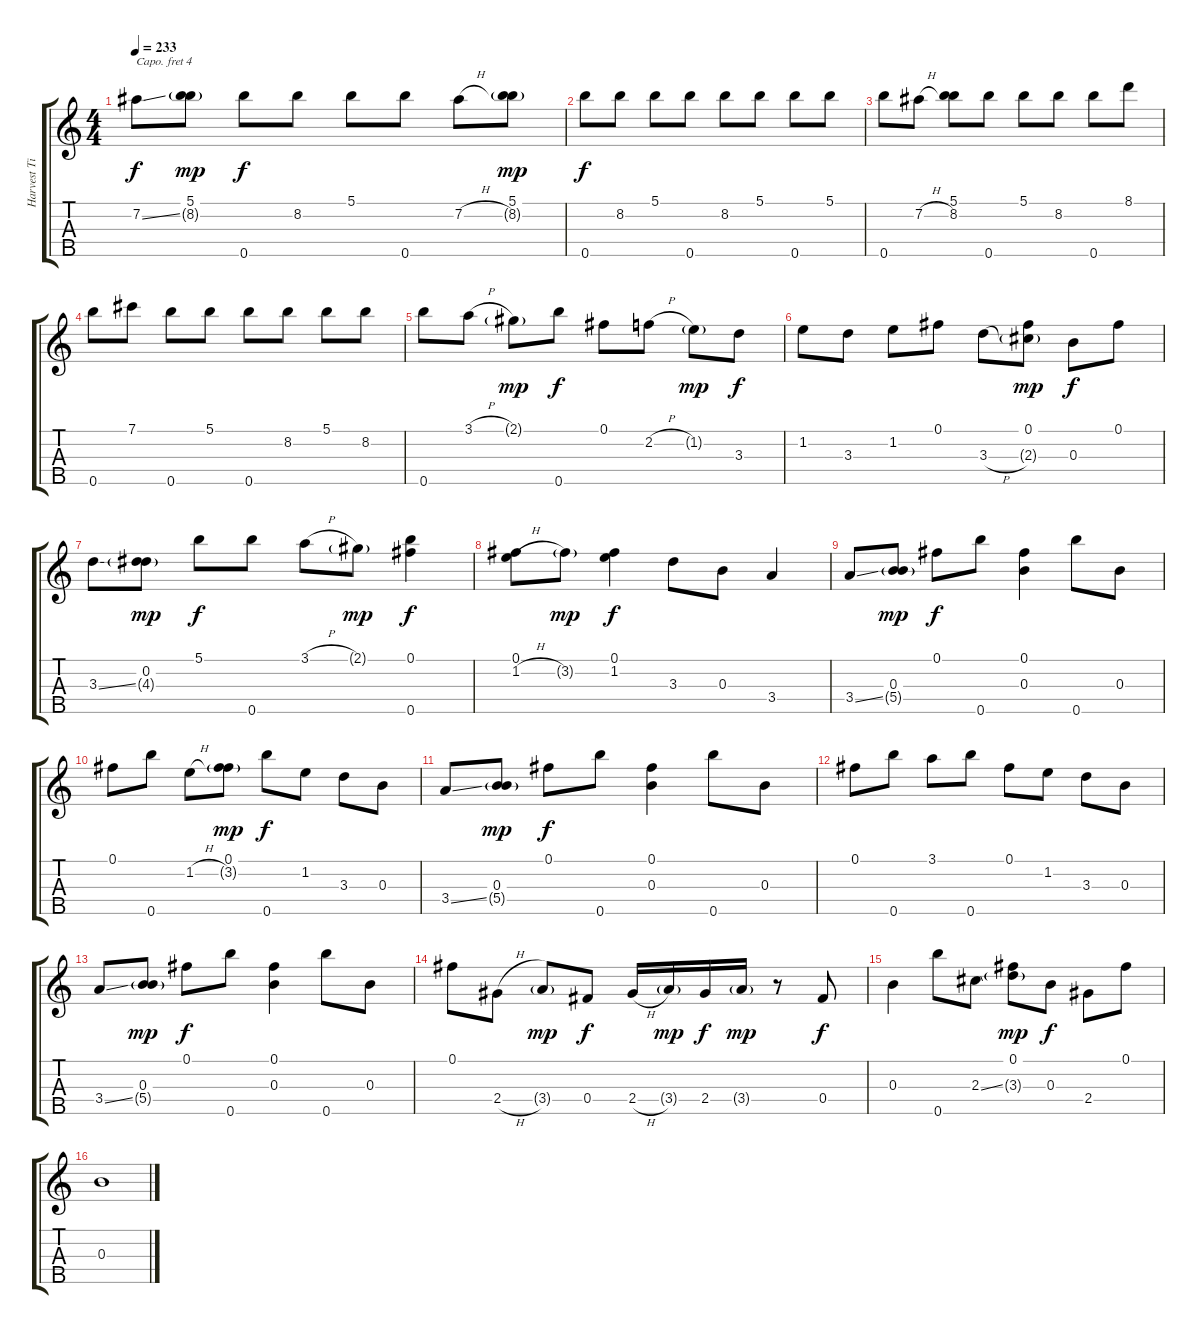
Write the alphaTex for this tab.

\track ("Harvest Time" "Harvest Ti") {instrument banjo}
\staff {score tabs}
\capo 4
\tuning (D4 B3 G3 D3 G4) {hide}
\displaytranspose 12
\ts (4 4)
\tempo 233
\clef g2
\ks c
7.2{ss}.8{dy f instrument banjo} (5.1 8.2{g}).8{dy mp} 0.5.8{dy f} 8.2.8 5.1.8 0.5.8 7.2{h}.8 (5.1 8.2{g}).8{dy mp} |
0.5.8{dy f} 8.2.8 5.1.8 0.5.8 8.2.8 5.1.8 0.5.8 5.1.8 |
0.5.8 7.2{h}.8 (5.1 8.2).8 0.5.8 5.1.8 8.2.8 0.5.8 8.1.8 |
0.5.8 7.1.8 0.5.8 5.1.8 0.5.8 8.2.8 5.1.8 8.2.8 |
0.5.8 3.1{h}.8 2.1{g}.8{dy mp} 0.5.8{dy f} 0.1.8 2.2{h}.8 1.2{g}.8{dy mp} 3.3.8{dy f} |
1.2.8 3.3.8 1.2.8 0.1.8 3.3{h}.8 (0.1 2.3{g}).8{dy mp} 0.3.8{dy f} 0.1.8 |
3.3{ss}.8 (0.2 4.3{g}).8{dy mp} 5.1.8{dy f} 0.5.8 3.1{h}.8 2.1{g}.8{dy mp} (0.1 0.5).4{dy f} |
(0.1 1.2{h}).8 3.2{g}.8{dy mp} (0.1 1.2).4{dy f} 3.3.8 0.3.8 3.4.4 |
3.4{ss}.8 (0.3 5.4{g}).8{dy mp} 0.1.8{dy f} 0.5.8 (0.1 0.3).4 0.5.8 0.3.8 |
0.1.8 0.5.8 1.2{h}.8 (0.1 3.2{g}).8{dy mp} 0.5.8{dy f} 1.2.8 3.3.8 0.3.8 |
3.4{ss}.8 (0.3 5.4{g}).8{dy mp} 0.1.8{dy f} 0.5.8 (0.1 0.3).4 0.5.8 0.3.8 |
0.1.8 0.5.8 3.1.8 0.5.8 0.1.8 1.2.8 3.3.8 0.3.8 |
3.4{ss}.8 (0.3 5.4{g}).8{dy mp} 0.1.8{dy f} 0.5.8 (0.1 0.3).4 0.5.8 0.3.8 |
0.1.8 2.4{h}.8 3.4{g}.8{dy mp} 0.4.8{dy f} 2.4{h}.16 3.4{g}.16{dy mp} 2.4.16{dy f} 3.4{g}.16{dy mp} r.8 0.4.8{dy f} |
0.3.4 0.5.8 2.3{ss}.8 (0.1 3.3{g}).8{dy mp} 0.3.8{dy f} 2.4.8 0.1.8 |
0.3.1
